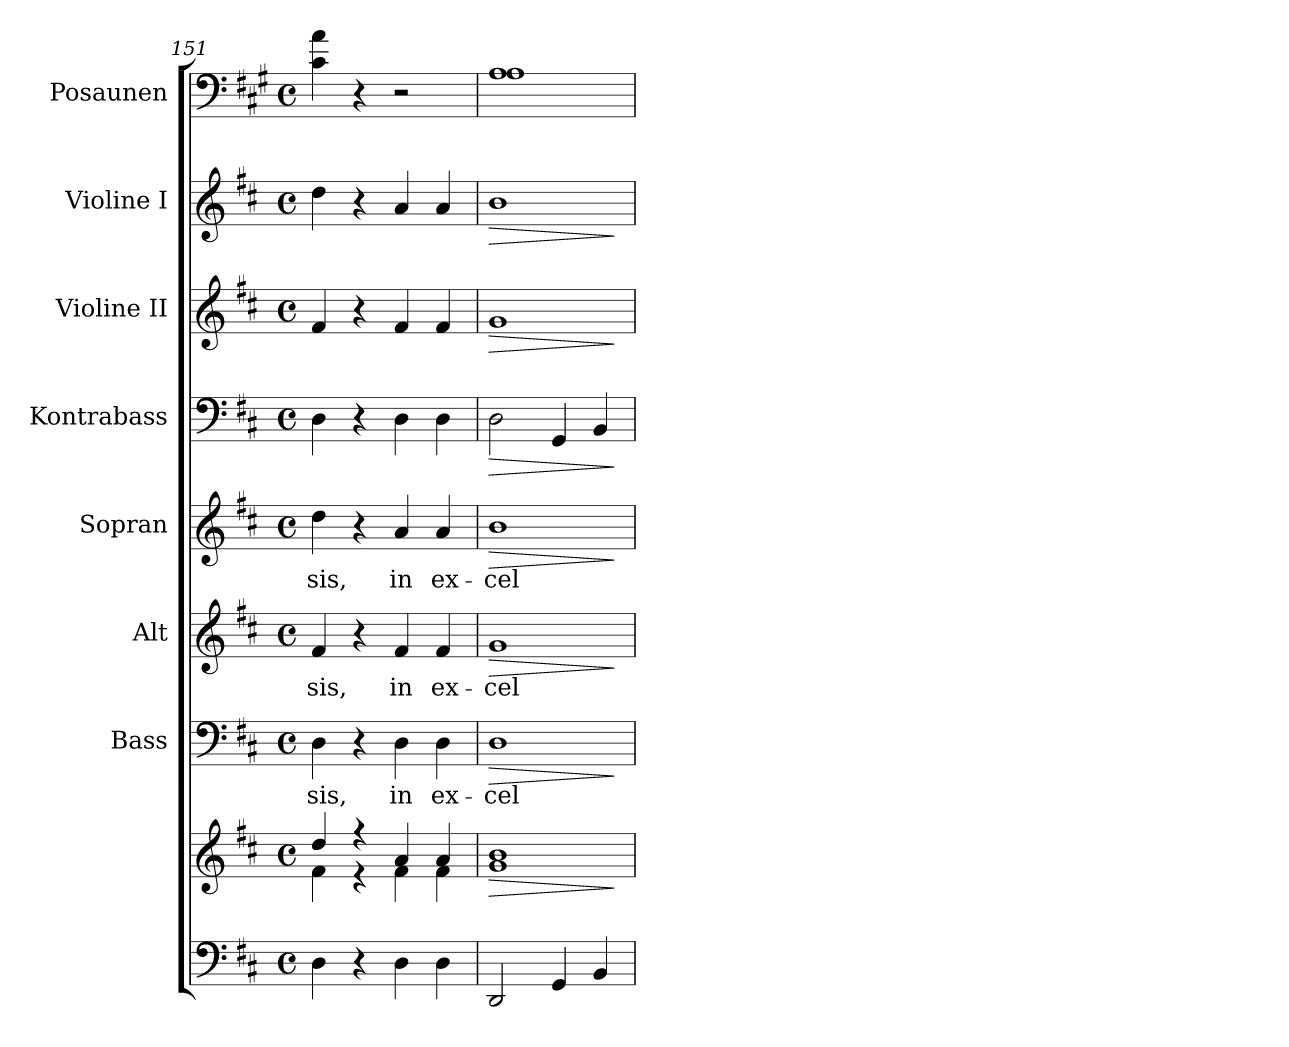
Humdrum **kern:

**kern	**kern	**dynam	**kern	**text	**dynam	**kern	**text	**dynam	**kern	**text	**dynam	**kern	**dynam	**kern	**dynam	**kern	**dynam	**kern
*part8	*part8	*part8	*part7	*part7	*part7	*part6	*part6	*part6	*part5	*part5	*part5	*part4	*part4	*part3	*part3	*part2	*part2	*part1
*staff9	*staff8	*staff8/9	*staff7	*staff7	*staff7	*staff6	*staff6	*staff6	*staff5	*staff5	*staff5	*staff4	*staff4	*staff3	*staff3	*staff2	*staff2	*staff1
*	*	*	*I"Bass	*	*	*I"Alt	*	*	*I"Sopran	*	*	*I"Kontrabass	*	*I"Violine II	*	*I"Violine I	*	*I"Posaunen
*	*	*	*I'B.	*	*	*I'A.	*	*	*I'S.	*	*	*I'Kb.	*	*I'Vl. II	*	*I'Vl. I	*	*I'Pos.
*clefF4	*clefG2	*	*clefF4	*	*	*clefG2	*	*	*clefG2	*	*	*clefF4	*	*clefG2	*	*clefG2	*	*clefF4
*	*	*	*	*	*	*	*	*	*	*	*	*ITrd7c12	*	*	*	*	*	*ITrd4c7
*k[f#c#]	*k[f#c#]	*	*k[f#c#]	*	*	*k[f#c#]	*	*	*k[f#c#]	*	*	*k[f#c#]	*	*k[f#c#]	*	*k[f#c#]	*	*k[f#c#]
*D:	*D:	*	*D:	*	*	*D:	*	*	*D:	*	*	*D:	*	*D:	*	*D:	*	*D:
*M4/4	*M4/4	*	*M4/4	*	*	*M4/4	*	*	*M4/4	*	*	*M4/4	*	*M4/4	*	*M4/4	*	*M4/4
*met(c)	*met(c)	*	*met(c)	*	*	*met(c)	*	*	*met(c)	*	*	*met(c)	*	*met(c)	*	*met(c)	*	*met(c)
=151	=151	=151	=151	=151	=151	=151	=151	=151	=151	=151	=151	=151	=151	=151	=151	=151	=151	=151
*	*^	*	*	*	*	*	*	*	*	*	*	*	*	*	*	*	*	*
!	!	!	!	!	!LO:LY:b	!	!	!LO:LY:b	!	!	!LO:LY:b	!	!	!	!	!	!	!	!
4D\	4dd/	4f#\	.	4D\	-sis,	.	4f#/	-sis,	.	4dd\	-sis,	.	4DD\	.	4f#/	.	4dd\	.	4F#\ 4d\
4r	4r	4r	.	4r	.	.	4r	.	.	4r	.	.	4r	.	4r	.	4r	.	4r
!	!	!	!	!	!LO:LY:b	!	!	!LO:LY:b	!	!	!LO:LY:b	!	!	!	!	!	!	!	!
4D\	4a/	4f#\	.	4D\	in	.	4f#/	in	.	4a/	in	.	4DD\	.	4f#/	.	4a/	.	2r
!	!	!	!	!	!LO:LY:b	!	!	!LO:LY:b	!	!	!LO:LY:b	!	!	!	!	!	!	!	!
4D\	4a/	4f#\	.	4D\	ex-	.	4f#/	ex-	.	4a/	ex-	.	4DD\	.	4f#/	.	4a/	.	.
=152	=152	=152	=152	=152	=152	=152	=152	=152	=152	=152	=152	=152	=152	=152	=152	=152	=152	=152	=152
!	!	!	!LO:HP:b	!	!LO:LY:b	!LO:HP:b	!	!LO:LY:b	!LO:HP:b	!	!LO:LY:b	!LO:HP:b	!	!LO:HP:b	!	!LO:HP:b	!	!LO:HP:b	!
*	*	*	*	*	*	*	*	*	*	*	*	*	*	*	*	*	*	*	*^
2DD/	1b	1g	>	1D	-cel-	>	1g	-cel-	>	1b	-cel-	>	2DD\	>	1g	>	1b	>	1D	1D
4GG/	.	.	.	.	.	.	.	.	.	.	.	.	4GGG/	.	.	.	.	.	.	.
4BB/	.	.	.	.	.	.	.	.	.	.	.	.	4BBB/	.	.	.	.	.	.	.
*	*v	*v	*	*	*	*	*	*	*	*	*	*	*	*	*	*	*	*	*v	*v
.	.	]	.	.	]	.	.	]	.	.	]	.	]	.	]	.	]	.
=	=	=	=	=	=	=	=	=	=	=	=	=	=	=	=	=	=	=
*-	*-	*-	*-	*-	*-	*-	*-	*-	*-	*-	*-	*-	*-	*-	*-	*-	*-	*-
